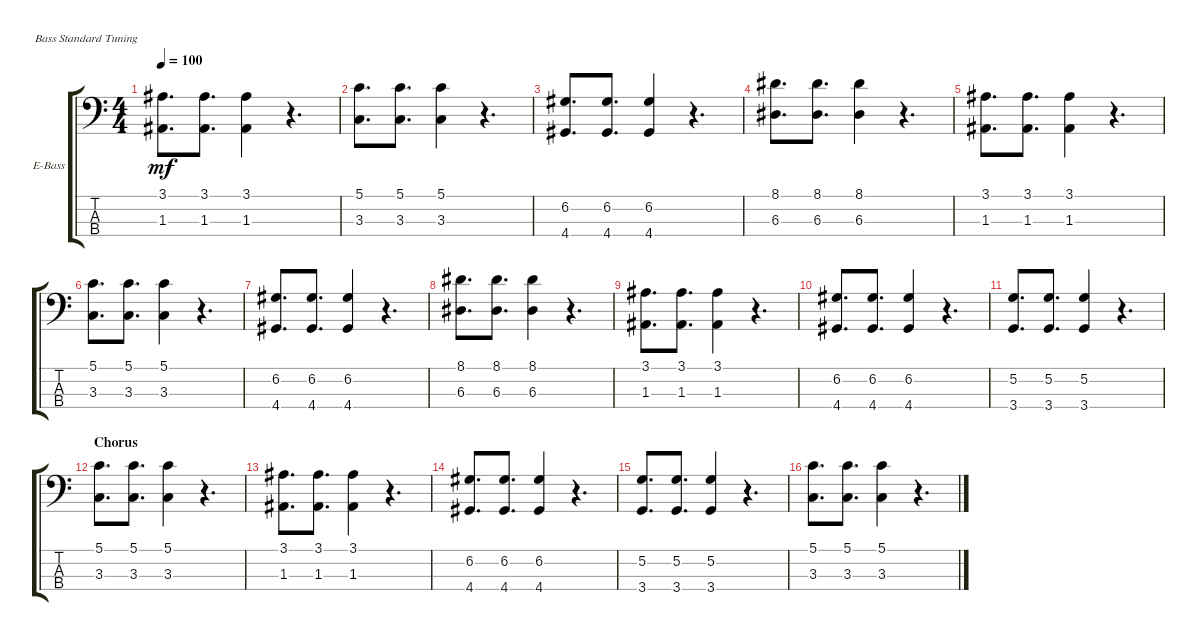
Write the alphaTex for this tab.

\defaultSystemsLayout 4
\bracketExtendMode groupsimilarinstruments
\firstSystemTrackNameOrientation horizontal
\otherSystemsTrackNameOrientation horizontal
\track ("Wolstenholme Clean Bass" "E-Bass") {instrument electricbassfinger}
\staff {score tabs}
\tuning (G2 D2 A1 E1)
\ts (4 4)
\tempo 100
\clef f4
\ks c
(1.3 3.1).8{d dy mf} (3.1 1.3).8{d} (3.1 1.3).4 r.4{d} |
(3.3 5.1).8{d} (3.3 5.1).8{d} (5.1 3.3).4 r.4{d} |
(4.4 6.2).8{d} (6.2 4.4).8{d} (6.2 4.4).4 r.4{d} |
(8.1 6.3).8{d} (8.1 6.3).8{d} (8.1 6.3).4 r.4{d} |
(1.3 3.1).8{d} (3.1 1.3).8{d} (3.1 1.3).4 r.4{d} |
(3.3 5.1).8{d} (3.3 5.1).8{d} (5.1 3.3).4 r.4{d} |
(4.4 6.2).8{d} (6.2 4.4).8{d} (6.2 4.4).4 r.4{d} |
(8.1 6.3).8{d} (8.1 6.3).8{d} (8.1 6.3).4 r.4{d} |
(1.3 3.1).8{d} (3.1 1.3).8{d} (3.1 1.3).4 r.4{d} |
(4.4 6.2).8{d} (6.2 4.4).8{d} (6.2 4.4).4 r.4{d} |
(5.2 3.4).8{d} (5.2 3.4).8{d} (5.2 3.4).4 r.4{d} |
\section ("" "Chorus")
(3.3 5.1).8{d} (3.3 5.1).8{d} (5.1 3.3).4 r.4{d} |
(1.3 3.1).8{d} (3.1 1.3).8{d} (3.1 1.3).4 r.4{d} |
(4.4 6.2).8{d} (6.2 4.4).8{d} (6.2 4.4).4 r.4{d} |
(5.2 3.4).8{d} (5.2 3.4).8{d} (5.2 3.4).4 r.4{d} |
(3.3 5.1).8{d} (3.3 5.1).8{d} (5.1 3.3).4 r.4{d}
